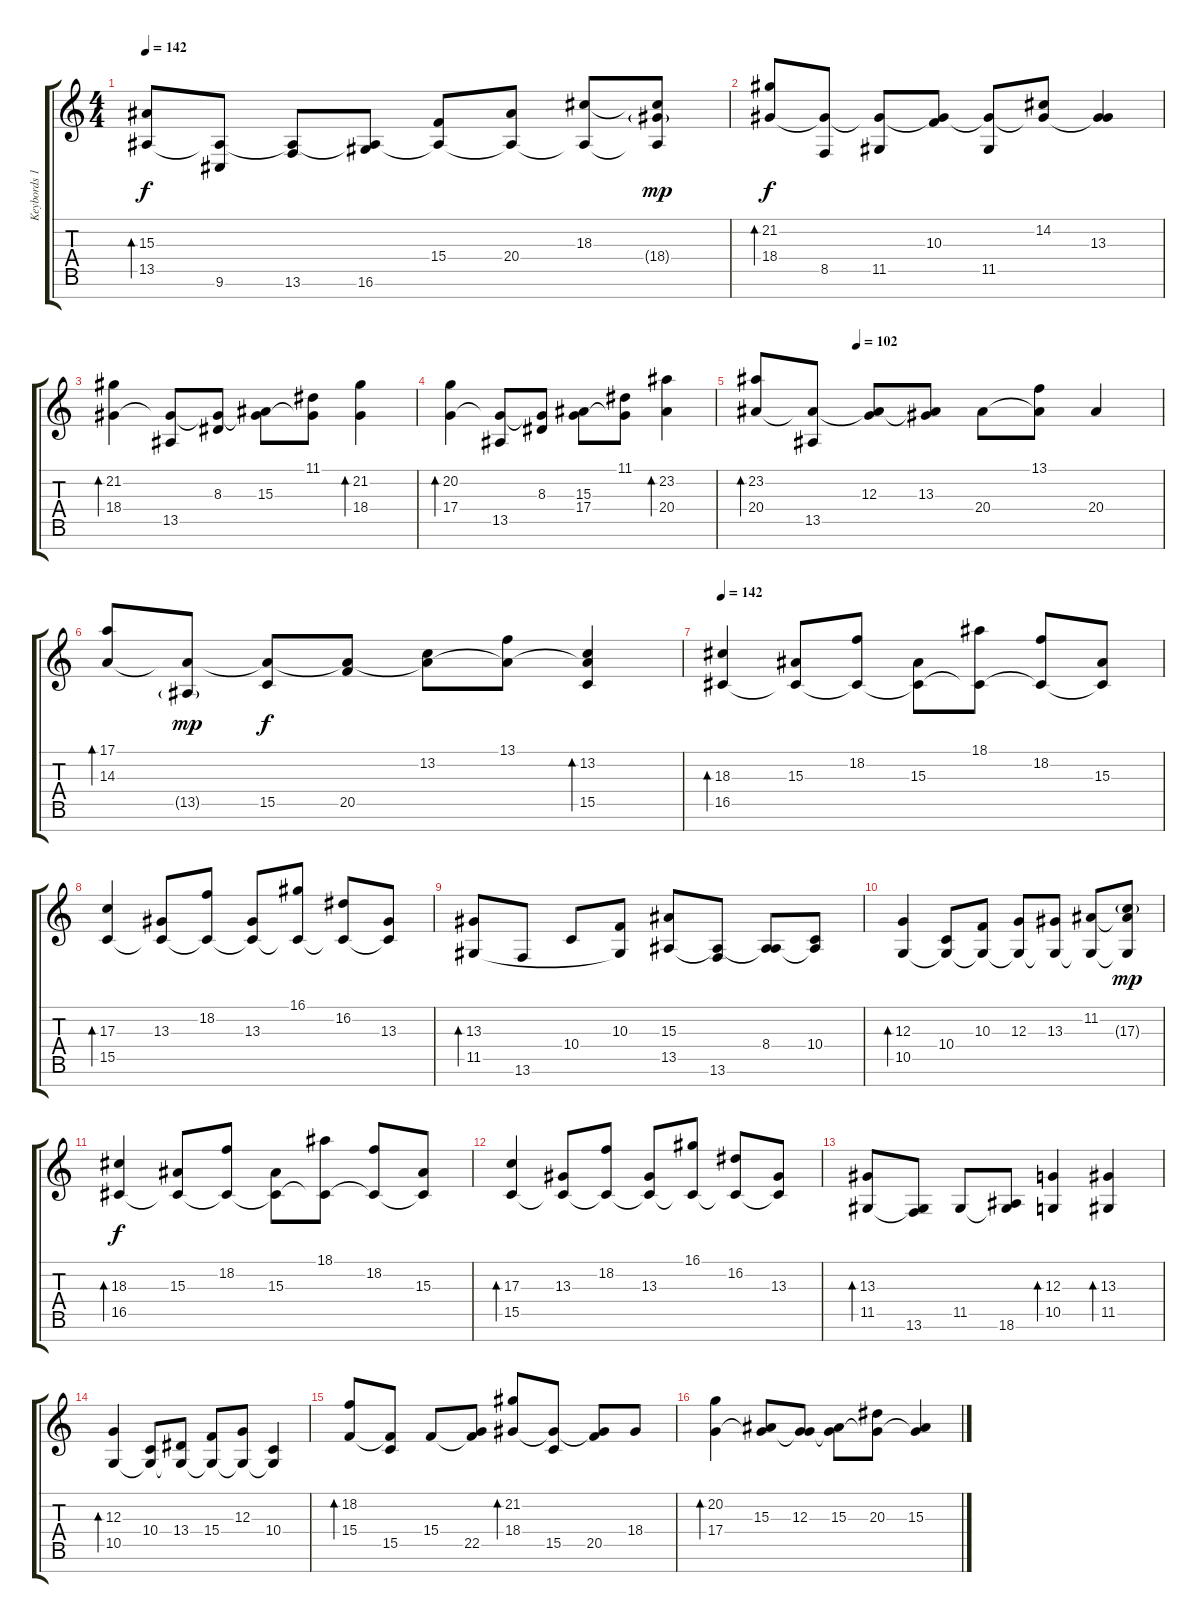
\track ("Keybords 1" "Keybords 1") {instrument brightacousticpiano}
\staff {score tabs}
\tuning (E4 B3 G3 D3 A2 E2 B1) {hide}
\ts (4 4)
\tempo 142
\clef g2
\ks c
(15.3 13.5).8{bd 120 dy f} (13.5{t} 9.6).8 (13.5{t} 13.6).8 (13.5{t} 16.6).8 (15.4 13.5{t}).8 (20.4 13.5{t}).8 (18.3 13.5{t}).8 (18.3{t} 18.4{g} 13.5{t}).8{dy mp} |
(21.2 18.4).8{bd 120 dy f} (18.4{t} 8.5).8 (18.4{t} 11.5).8 (10.3 18.4{t}).8 (18.4{t} 11.5).8 (14.2 18.4{t}).8 (13.3 18.4{t}).4 |
(21.2 18.4).4{bd 120} (18.4{t} 13.5).8 (8.3 18.4{t}).8 (15.3 18.4{t}).8 (11.1 18.4{t}).8 (21.2 18.4).4{bd 120} |
(20.2 17.4).4{bd 120} (17.4{t} 13.5).8 (8.3 17.4{t}).8 (15.3 17.4).8 (11.1 17.4{t}).8 (23.2 20.4).4{bd 120} |
\tempo (102 0.25)
(23.2 20.4).8{bd 120} (20.4{t} 13.5).8 (12.3 20.4{t}).8 (13.3 20.4{t}).8 20.4.8 (13.1 20.4{t}).8 20.4.4 |
(17.1 14.3).8{bd 120} (14.3{t} 13.5{g}).8{dy mp} (14.3{t} 15.5).8{dy f} (14.3{t} 20.5).8 (13.2 14.3{t}).8 (13.1 14.3{t}).8 (13.2 14.3{t} 15.5).4{bd 120} |
\tempo 142
(18.3 16.5).4{bd 120} (15.3 16.5{t}).8 (18.2 16.5{t}).8 (15.3 16.5{t}).8 (18.1 16.5{t}).8 (18.2 16.5{t}).8 (15.3 16.5{t}).8 |
(17.3 15.5).4{bd 120} (13.3 15.5{t}).8 (18.2 15.5{t}).8 (13.3 15.5{t}).8 (16.1 15.5{t}).8 (16.2 15.5{t}).8 (13.3 15.5{t}).8 |
(13.3 11.5).8{bd 120} 13.6.8 10.4.8 (10.3 11.5{t}).8 (15.3 13.5).8 (13.5{t} 13.6).8 (8.4 13.5{t}).8 (10.4 13.5{t}).8 |
(12.3 10.5).4{bd 120} (10.4 10.5{t}).8 (10.3 10.5{t}).8 (12.3 10.5{t}).8 (13.3 10.5{t}).8 (11.2 10.5{t}).8 (11.2{t} 17.3{g} 10.5{t}).8{dy mp} |
(18.3 16.5).4{bd 120 dy f} (15.3 16.5{t}).8 (18.2 16.5{t}).8 (15.3 16.5{t}).8 (18.1 16.5{t}).8 (18.2 16.5{t}).8 (15.3 16.5{t}).8 |
(17.3 15.5).4{bd 120} (13.3 15.5{t}).8 (18.2 15.5{t}).8 (13.3 15.5{t}).8 (16.1 15.5{t}).8 (16.2 15.5{t}).8 (13.3 15.5{t}).8 |
(13.3 11.5).8{bd 120} (11.5{t} 13.6).8 11.5.8 (11.5{t} 18.6).8 (12.3 10.5).4{bd 120} (13.3 11.5).4{bd 120} |
(12.3 10.5).4{bd 120} (10.4 10.5{t}).8 (13.4 10.5{t}).8 (15.4 10.5{t}).8 (12.3 10.5{t}).8 (10.4 10.5{t}).4 |
(18.2 15.4).8{bd 120} (15.4{t} 15.5).8 15.4.8 (15.4{t} 22.5).8 (21.2 18.4).8{bd 120} (18.4{t} 15.5).8 (18.4{t} 20.5).8 18.4.8 |
(20.2 17.4).4{bd 120} (15.3 17.4{t}).8 (12.3 17.4{t}).8 (15.3 17.4{t}).8 (20.3 17.4{t}).8 (15.3 17.4{t}).4
